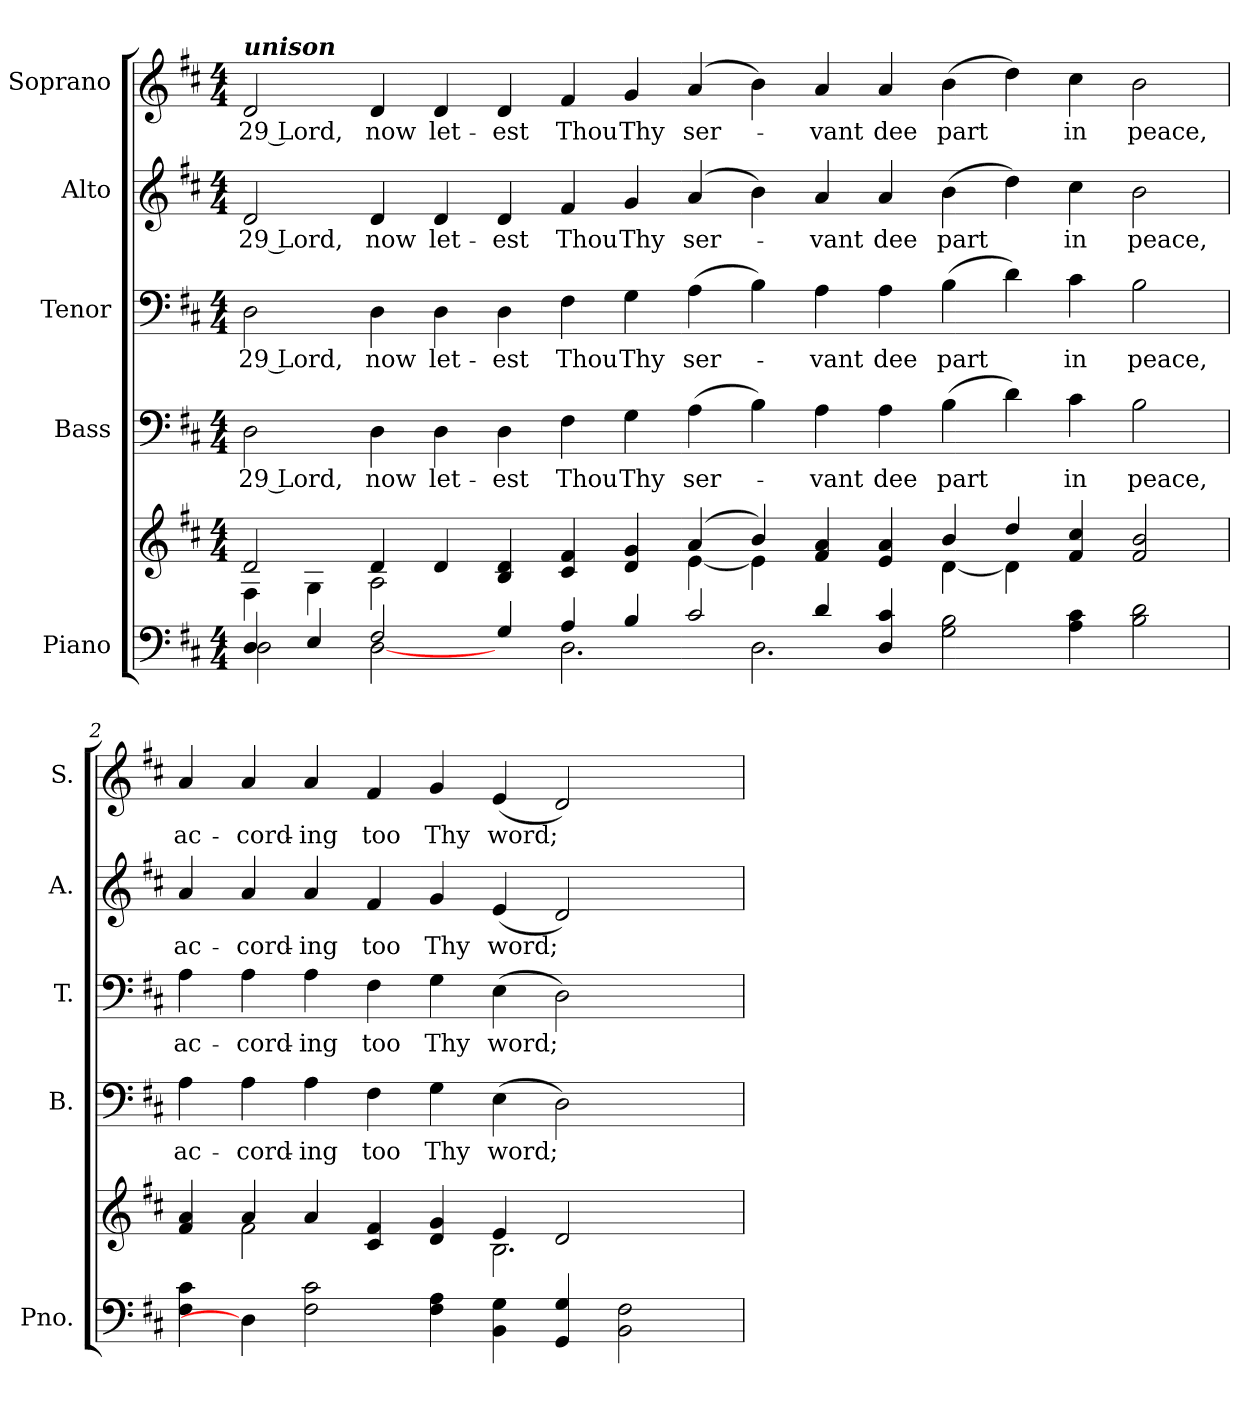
**kern	**kern	**kern	**text	**kern	**text	**kern	**text	**kern	**text
*part5	*part5	*part4	*part4	*part3	*part3	*part2	*part2	*part1	*part1
*staff6	*staff5	*staff4	*staff4	*staff3	*staff3	*staff2	*staff2	*staff1	*staff1
*I"Piano	*	*I"Bass	*	*I"Tenor	*	*I"Alto	*	*I"Soprano	*
*I'Pno.	*	*I'B.	*	*I'T.	*	*I'A.	*	*I'S.	*
!!LO:PB:g=z
*clefF4	*clefG2	*clefF4	*	*clefF4	*	*clefG2	*	*clefG2	*
*k[f#c#]	*k[f#c#]	*k[f#c#]	*	*k[f#c#]	*	*k[f#c#]	*	*k[f#c#]	*
*D:	*D:	*D:	*	*D:	*	*D:	*	*D:	*
*M4/4	*M4/4	*M4/4	*	*M4/4	*	*M4/4	*	*M4/4	*
*MM145	*MM145	*MM145	*	*MM145	*	*MM145	*	*MM145	*
=1	=1	=1	=1	=1	=1	=1	=1	=1	=1
*^	*^	*	*	*	*	*	*	*	*
!	!	!	!	!	!LO:LY:b:color=#000000	!	!	!	!	!	!
!	!	!	!	!	!	!	!LO:LY:b:color=#000000	!	!	!	!
!	!	!	!	!	!	!	!	!	!LO:LY:b:color=#000000	!	!
!	!	!	!	!	!	!	!	!	!	!LO:TX:a:Bi:t=unison	!
!	!	!	!	!	!	!	!	!	!	!	!LO:LY:b:color=#000000
4Di/	2Di\	2di/	4F#i\	2Di\	29 Lord,	2Di\	29 Lord,	2di/	29 Lord,	2di/	29 Lord,
4Ei/	.	.	4Gi\	.	.	.	.	.	.	.	.
!	!	!	!	!	!LO:LY:b:color=#000000	!	!	!	!	!	!
!	!	!	!	!	!	!	!LO:LY:b:color=#000000	!	!	!	!
!	!	!	!	!	!	!	!	!	!LO:LY:b:color=#000000	!	!
!	!	!	!	!	!	!	!	!	!	!	!LO:LY:b:color=#000000
2F#i/	[2Di\	4di/	2Ai\	4Di\	now	4Di\	now	4di/	now	4di/	now
!	!	!	!	!	!LO:LY:b:color=#000000	!	!	!	!	!	!
!	!	!	!	!	!	!	!LO:LY:b:color=#000000	!	!	!	!
!	!	!	!	!	!	!	!	!	!LO:LY:b:color=#000000	!	!
!	!	!	!	!	!	!	!	!	!	!	!LO:LY:b:color=#000000
.	.	4di/	.	4Di\	let-	4Di\	let-	4di/	let-	4di/	let-
!	!	!	!	!	!LO:LY:b:color=#000000	!	!	!	!	!	!
!	!	!	!	!	!	!	!LO:LY:b:color=#000000	!	!	!	!
!	!	!	!	!	!	!	!	!	!LO:LY:b:color=#000000	!	!
!	!	!	!	!	!	!	!	!	!	!	!LO:LY:b:color=#000000
4Gi/	4ryy	4Bi/ 4di	2ryy	4Di\	-est	4Di\	-est	4di/	-est	4di/	-est
!	!	!	!	!	!LO:LY:b:color=#000000	!	!	!	!	!	!
!	!	!	!	!	!	!	!LO:LY:b:color=#000000	!	!	!	!
!	!	!	!	!	!	!	!	!	!LO:LY:b:color=#000000	!	!
!	!	!	!	!	!	!	!	!	!	!	!LO:LY:b:color=#000000
4Ai/	2.Di\	4c#i/ 4f#i	.	4F#i\	Thou	4F#i\	Thou	4f#i/	Thou	4f#i/	Thou
!	!	!	!	!	!LO:LY:b:color=#000000	!	!	!	!	!	!
!	!	!	!	!	!	!	!LO:LY:b:color=#000000	!	!	!	!
!	!	!	!	!	!	!	!	!	!LO:LY:b:color=#000000	!	!
!	!	!	!	!	!	!	!	!	!	!	!LO:LY:b:color=#000000
4Bi/	.	4di/ 4gi	4ryy	4Gi\	Thy	4Gi\	Thy	4gi/	Thy	4gi/	Thy
!	!	!	!	!	!LO:LY:b:color=#000000	!	!	!	!	!	!
!	!	!	!	!	!	!	!LO:LY:b:color=#000000	!	!	!	!
!	!	!	!	!	!	!	!	!	!LO:LY:b:color=#000000	!	!
!	!	!	!	!	!	!	!	!	!	!	!LO:LY:b:color=#000000
2c#i/	.	(4ai/	[<4ei\	(4Ai\	ser-	(4Ai\	ser-	(4ai/	ser-	(4ai/	ser-
.	2.Di\	4bi/)	4ei\]	4Bi\)	.	4Bi\)	.	4bi\)	.	4bi\)	.
!	!	!	!	!	!LO:LY:b:color=#000000	!	!	!	!	!	!
!	!	!	!	!	!	!	!LO:LY:b:color=#000000	!	!	!	!
!	!	!	!	!	!	!	!	!	!LO:LY:b:color=#000000	!	!
!	!	!	!	!	!	!	!	!	!	!	!LO:LY:b:color=#000000
4di/	.	4f#i/ 4ai	4ryy	4Ai\	-vant	4Ai\	-vant	4ai/	-vant	4ai/	-vant
!	!	!	!	!	!LO:LY:b:color=#000000	!	!	!	!	!	!
!	!	!	!	!	!	!	!LO:LY:b:color=#000000	!	!	!	!
!	!	!	!	!	!	!	!	!	!LO:LY:b:color=#000000	!	!
!	!	!	!	!	!	!	!	!	!	!	!LO:LY:b:color=#000000
4Di/ 4c#i	.	4ei/ 4ai	4ryy	4Ai\	dee	4Ai\	dee	4ai/	dee	4ai/	dee
!	!	!	!	!	!LO:LY:b:color=#000000	!	!	!	!	!	!
!	!	!	!	!	!	!	!LO:LY:b:color=#000000	!	!	!	!
!	!	!	!	!	!	!	!	!	!LO:LY:b:color=#000000	!	!
!	!	!	!	!	!	!	!	!	!	!	!LO:LY:b:color=#000000
2Gi\ 2Bi	4ryy	4bi/	[<4di\	(4Bi\	part	(4Bi\	part	(4bi\	part	(4bi\	part
.	1ryy	4ddi/	4di\]	4di\)	.	4di\)	.	4ddi\)	.	4ddi\)	.
!	!	!	!	!	!LO:LY:b:color=#000000	!	!	!	!	!	!
!	!	!	!	!	!	!	!LO:LY:b:color=#000000	!	!	!	!
!	!	!	!	!	!	!	!	!	!LO:LY:b:color=#000000	!	!
!	!	!	!	!	!	!	!	!	!	!	!LO:LY:b:color=#000000
4Ai\ 4c#i	.	4f#i/ 4cc#i	4ryy	4c#i\	in	4c#i\	in	4cc#i\	in	4cc#i\	in
!	!	!	!	!	!LO:LY:b:color=#000000	!	!	!	!	!	!
!	!	!	!	!	!	!	!LO:LY:b:color=#000000	!	!	!	!
!	!	!	!	!	!	!	!	!	!LO:LY:b:color=#000000	!	!
!	!	!	!	!	!	!	!	!	!	!	!LO:LY:b:color=#000000
2Bi\ 2di	.	2f#i/ 2bi	2ryy	2Bi\	peace,	2Bi\	peace,	2bi\	peace,	2bi\	peace,
*v	*v	*	*	*	*	*	*	*	*	*	*
!!LO:PB:g=z
=2	=2	=2	=2	=2	=2	=2	=2	=2	=2	=2
!	!	!	!	!LO:LY:b:color=#000000	!	!	!	!	!	!
!	!	!	!	!	!	!LO:LY:b:color=#000000	!	!	!	!
!	!	!	!	!	!	!	!	!LO:LY:b:color=#000000	!	!
!	!	!	!	!	!	!	!	!	!	!LO:LY:b:color=#000000
4F#i\ 4c#i	4f#i/ 4ai	4ryy	4Ai\	ac-	4Ai\	ac-	4ai/	ac-	4ai/	ac-
!	!	!	!	!LO:LY:b:color=#000000	!	!	!	!	!	!
!	!	!	!	!	!	!LO:LY:b:color=#000000	!	!	!	!
!	!	!	!	!	!	!	!	!LO:LY:b:color=#000000	!	!
!	!	!	!	!	!	!	!	!	!	!LO:LY:b:color=#000000
4Di\]	4ai/	2f#i\	4Ai\	-cord-	4Ai\	-cord-	4ai/	-cord-	4ai/	-cord-
!	!	!	!	!LO:LY:b:color=#000000	!	!	!	!	!	!
!	!	!	!	!	!	!LO:LY:b:color=#000000	!	!	!	!
!	!	!	!	!	!	!	!	!LO:LY:b:color=#000000	!	!
!	!	!	!	!	!	!	!	!	!	!LO:LY:b:color=#000000
2F#i\ 2c#i	4ai/	.	4Ai\	-ing	4Ai\	-ing	4ai/	-ing	4ai/	-ing
!	!	!	!	!LO:LY:b:color=#000000	!	!	!	!	!	!
!	!	!	!	!	!	!LO:LY:b:color=#000000	!	!	!	!
!	!	!	!	!	!	!	!	!LO:LY:b:color=#000000	!	!
!	!	!	!	!	!	!	!	!	!	!LO:LY:b:color=#000000
.	4c#i/ 4f#i	4ryy	4F#i\	too	4F#i\	too	4f#i/	too	4f#i/	too
!	!	!	!	!LO:LY:b:color=#000000	!	!	!	!	!	!
!	!	!	!	!	!	!LO:LY:b:color=#000000	!	!	!	!
!	!	!	!	!	!	!	!	!LO:LY:b:color=#000000	!	!
!	!	!	!	!	!	!	!	!	!	!LO:LY:b:color=#000000
4F#i\ 4Ai	4di/ 4gi	4ryy	4Gi\	Thy	4Gi\	Thy	4gi/	Thy	4gi/	Thy
!	!	!	!	!LO:LY:b:color=#000000	!	!	!	!	!	!
!	!	!	!	!	!	!LO:LY:b:color=#000000	!	!	!	!
!	!	!	!	!	!	!	!	!LO:LY:b:color=#000000	!	!
!	!	!	!	!	!	!	!	!	!	!LO:LY:b:color=#000000
4BBi\ 4Gi	4ei/	2.Bi\	(4Ei\	word;	(4Ei\	word;	(4ei/	word;	(4ei/	word;
4GGi/ 4Gi	2di/	.	2Di\)	.	2Di\)	.	2di/)	.	2di/)	.
2BBi\ 2F#i	.	.	.	.	.	.	.	.	.	.
.	4ryy	4ryy	4ryy	.	4ryy	.	4ryy	.	4ryy	.
*	*v	*v	*	*	*	*	*	*	*	*
=	=	=	=	=	=	=	=	=	=
*-	*-	*-	*-	*-	*-	*-	*-	*-	*-
